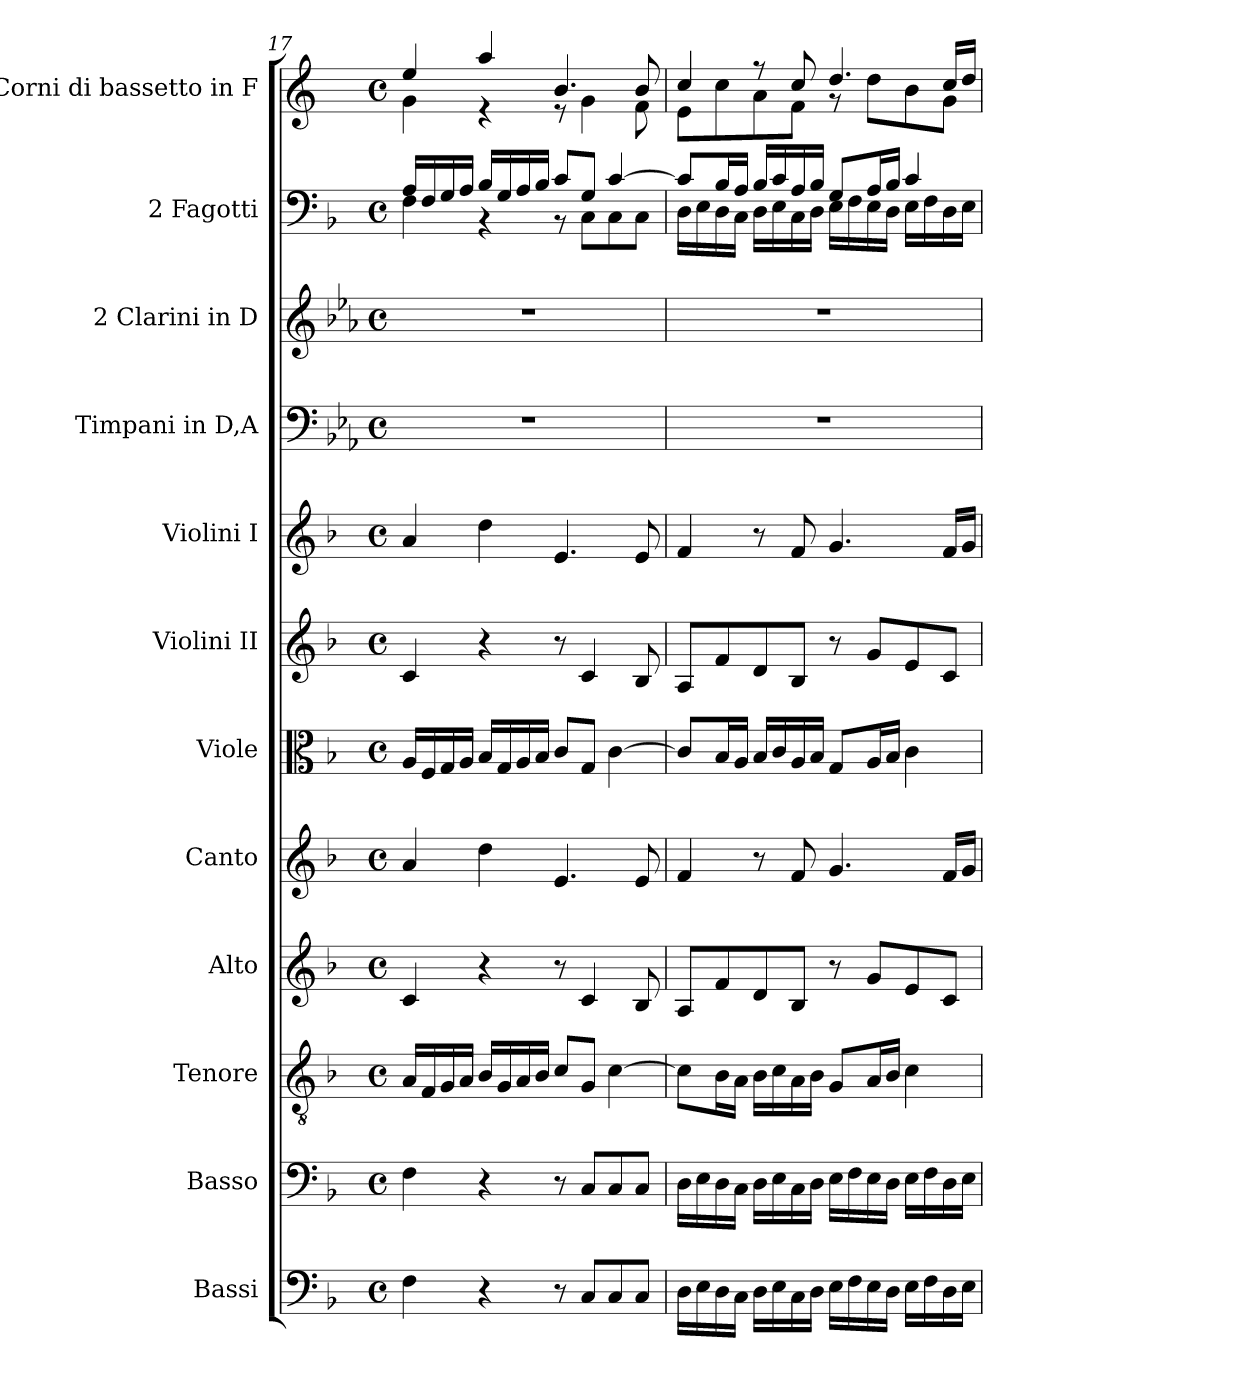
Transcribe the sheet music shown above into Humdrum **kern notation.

**kern	**kern	**kern	**kern	**kern	**kern	**kern	**kern	**kern	**kern	**kern	**kern
*part12	*part11	*part10	*part9	*part8	*part7	*part6	*part5	*part4	*part3	*part2	*part1
*staff12	*staff11	*staff10	*staff9	*staff8	*staff7	*staff6	*staff5	*staff4	*staff3	*staff2	*staff1
*I"Bassi	*I"Basso	*I"Tenore	*I"Alto	*I"Canto	*I"Viole	*I"Violini II	*I"Violini I	*I"Timpani in D,A	*I"2 Clarini in D	*I"2 Fagotti	*I"2 Corni di bassetto in F
*	*	*	*	*	*	*I'Vln	*I'Vln	*I'Timp	*	*	*
*clefF4	*clefF4	*clefGv2	*clefG2	*clefG2	*clefC3	*clefG2	*clefG2	*clefF4	*clefG2	*clefF4	*clefG2
*ITrd7c12	*	*	*	*	*	*	*	*ITrd-1c-2	*ITrd-1c-2	*	*ITrd4c7
*k[b-]	*k[b-]	*k[b-]	*k[b-]	*k[b-]	*k[b-]	*k[b-]	*k[b-]	*k[b-]	*k[b-]	*k[b-]	*k[b-]
*M4/4	*M4/4	*M4/4	*M4/4	*M4/4	*M4/4	*M4/4	*M4/4	*M4/4	*M4/4	*M4/4	*M4/4
*met(c)	*met(c)	*met(c)	*met(c)	*met(c)	*met(c)	*met(c)	*met(c)	*met(c)	*met(c)	*met(c)	*met(c)
=17	=17	=17	=17	=17	=17	=17	=17	=17	=17	=17	=17
*	*	*	*	*	*	*	*	*	*	*^	*^
4FF\	4F\	16A/LL	4c/	4ai/	16A/LL	4c/	4a/	1r	1r	16A/LL	4F\	4a/	4c\
.	.	16F/	.	.	16F/	.	.	.	.	16F/	.	.	.
.	.	16G/	.	.	16G/	.	.	.	.	16G/	.	.	.
.	.	16A/JJ	.	.	16A/JJ	.	.	.	.	16A/JJ	.	.	.
4r	4r	16B-/LL	4r	4ddi\	16B-/LL	4r	4dd\	.	.	16B-/LL	4r	4dd/	4r
.	.	16G/	.	.	16G/	.	.	.	.	16G/	.	.	.
.	.	16A/	.	.	16A/	.	.	.	.	16A/	.	.	.
.	.	16B-/JJ	.	.	16B-/JJ	.	.	.	.	16B-/JJ	.	.	.
8r	8r	8c/L	8r	4.ei/	8c/L	8r	4.e/	.	.	8c/L	8r	4.e/	8r
8CC/L	8Cj/L	8G/J	4c/	.	8G/J	4c/	.	.	.	8G/J	8C\L	.	4c\
8CC/	8Cj/	[4c\	.	.	[4c\	.	.	.	.	[4c/	8C\	.	.
8CC/J	8Cj/J	.	8B-/	8ei/	.	8B-/	8e/	.	.	.	8C\J	8e/	8B-\
=18	=18	=18	=18	=18	=18	=18	=18	=18	=18	=18	=18	=18	=18
16DD\LL	16Dj\LL	8c\L]	8A/L	4fi/	8c/L]	8A/L	4f/	1r	1r	8c/L]	16D\LL	4f/	8A\L
16EE\	16Ej\	.	.	.	.	.	.	.	.	.	16E\	.	.
16DD\	16Dj\	16B-\L	8f/	.	16B-/L	8f/	.	.	.	16B-/L	16D\	.	8f\
16CC\JJ	16Cj\JJ	16A\JJ	.	.	16A/JJ	.	.	.	.	16A/JJ	16C\JJ	.	.
16DD\LL	16Dj\LL	16B-\LL	8d/	8r	16B-/LL	8d/	8r	.	.	16B-/LL	16D\LL	8r	8d\
16EE\	16Ej\	16c\	.	.	16c/	.	.	.	.	16c/	16E\	.	.
16CC\	16Cj\	16A\	8B-/J	8fi/	16A/	8B-/J	8f/	.	.	16A/	16C\	8f/	8B-\J
16DD\JJ	16Dj\JJ	16B-\JJ	.	.	16B-/JJ	.	.	.	.	16B-/JJ	16D\JJ	.	.
16EE\LL	16Ej\LL	8G/L	8r	4.gi/	8G/L	8r	4.g/	.	.	8G/L	16E\LL	4.g/	8r
16FF\	16Fj\	.	.	.	.	.	.	.	.	.	16F\	.	.
16EE\	16Ej\	16A/L	8g/L	.	16A/L	8g/L	.	.	.	16A/L	16E\	.	8g\L
16DD\JJ	16Dj\JJ	16B-/JJ	.	.	16B-/JJ	.	.	.	.	16B-/JJ	16D\JJ	.	.
16EE\LL	16Ej\LL	4c\	8e/	.	4c\	8e/	.	.	.	4c/	16E\LL	.	8e\
16FF\	16Fj\	.	.	.	.	.	.	.	.	.	16F\	.	.
16DD\	16Dj\	.	8c/J	16fi/LL	.	8c/J	16f/LL	.	.	.	16D\	16f/LL	8c\J
16EE\JJ	16Ej\JJ	.	.	16gi/JJ	.	.	16g/JJ	.	.	.	16E\JJ	16g/JJ	.
*	*	*	*	*	*	*	*	*	*	*v	*v	*	*
*	*	*	*	*	*	*	*	*	*	*	*v	*v
=	=	=	=	=	=	=	=	=	=	=	=
*-	*-	*-	*-	*-	*-	*-	*-	*-	*-	*-	*-
